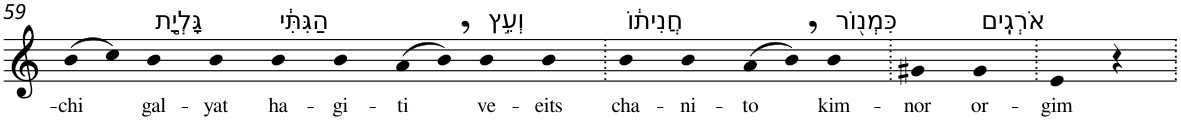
**kern	**text
*part1	*part1
*staff1	*staff1
*I"Piano	*
*I'Pno	*
!!LO:PB:g=z
*clefG2	*
*k[]	*
=59	=59
!	!LO:LY:b
(>8b	-chi
8cc)	.
!LO:TX:a:t=גָּלְיָ֣ת	!
!	!LO:LY:b
4b	gal-
!	!LO:LY:b
4b	-yat
!LO:TX:a:t=הַגִּתִּ֔י	!
!	!LO:LY:b
4b	ha-
!	!LO:LY:b
4b	-gi-
!	!LO:LY:b
(>8a	-ti
8b,)	.
!LO:TX:a:t=וְעֵ֣ץ	!
!	!LO:LY:b
4b	ve-
!	!LO:LY:b
4b	-eits
=60.	=60.
!LO:TX:a:t=חֲנִית֔וֹ	!
!	!LO:LY:b
4b	cha-
!	!LO:LY:b
4b	-ni-
!	!LO:LY:b
(>8a	-to
8b,)	.
!LO:TX:a:t=כִּמְנ֖וֹר	!
!	!LO:LY:b
4b	kim-
=61.	=61.
!	!LO:LY:b
4g#X	-nor
!LO:TX:a:t=אֹרְגִֽים	!
!	!LO:LY:b
4g#	or-
=62.	=62.
!	!LO:LY:b
4e	-gim
4r	.
=.	=.
*-	*-
